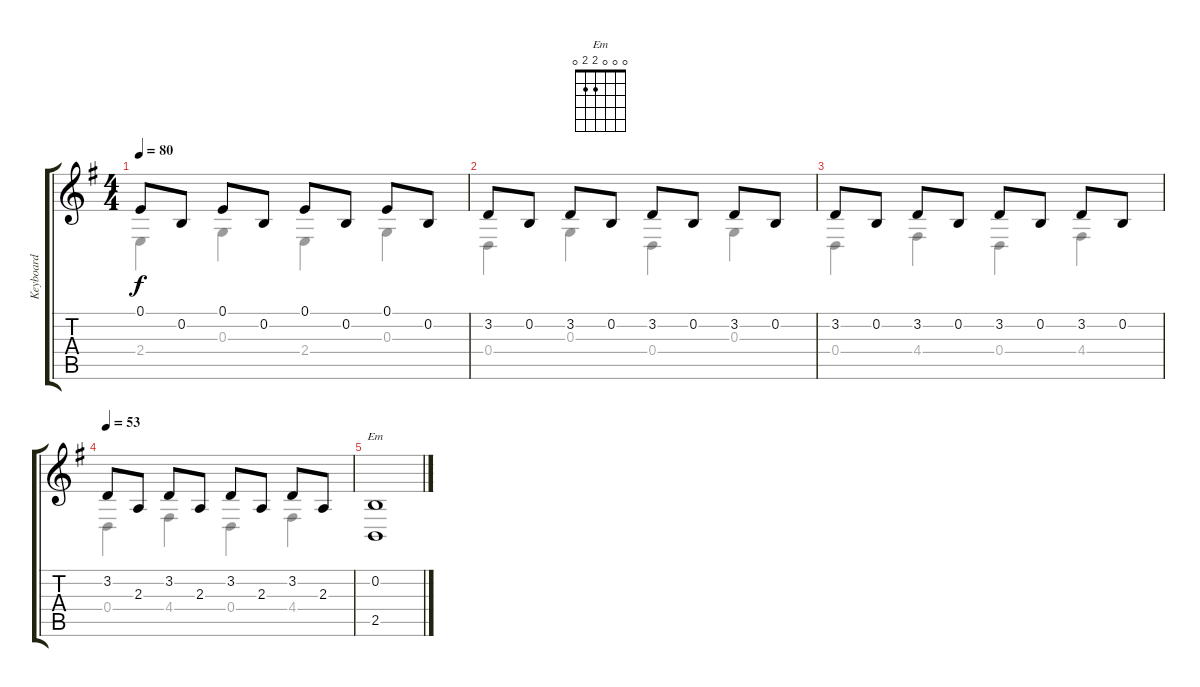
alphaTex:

\track ("Keyboard" "Keyboard") {instrument acousticgrandpiano}
\staff {score tabs}
\tuning (E4 B3 G3 D3 A2 E2) {hide}
\chord ("Em" 0 0 0 2 2 0)
\voice
\ts (4 4)
\tempo 80
\clef g2
\ks eminor
0.1.8{dy f} 0.2.8 0.1.8 0.2.8 0.1.8 0.2.8 0.1.8 0.2.8 |
3.2.8 0.2.8 3.2.8 0.2.8 3.2.8 0.2.8 3.2.8 0.2.8 |
3.2.8 0.2.8 3.2.8 0.2.8 3.2.8 0.2.8 3.2.8 0.2.8 |
\tempo 53
3.2.8{instrument acousticgrandpiano} 2.3.8 3.2.8 2.3.8 3.2.8 2.3.8 3.2.8 2.3.8 |
(0.2 2.5).1{ch "Em"}
\voice
\clef g2
\ottava regular
\simile none
\ks eminor
2.4.4{dy f} 0.3.4 2.4.4 0.3.4 |
0.4.4 0.3.4 0.4.4 0.3.4 |
0.4.4 4.4.4 0.4.4 4.4.4 |
0.4.4 4.4.4 0.4.4 4.4.4 |
